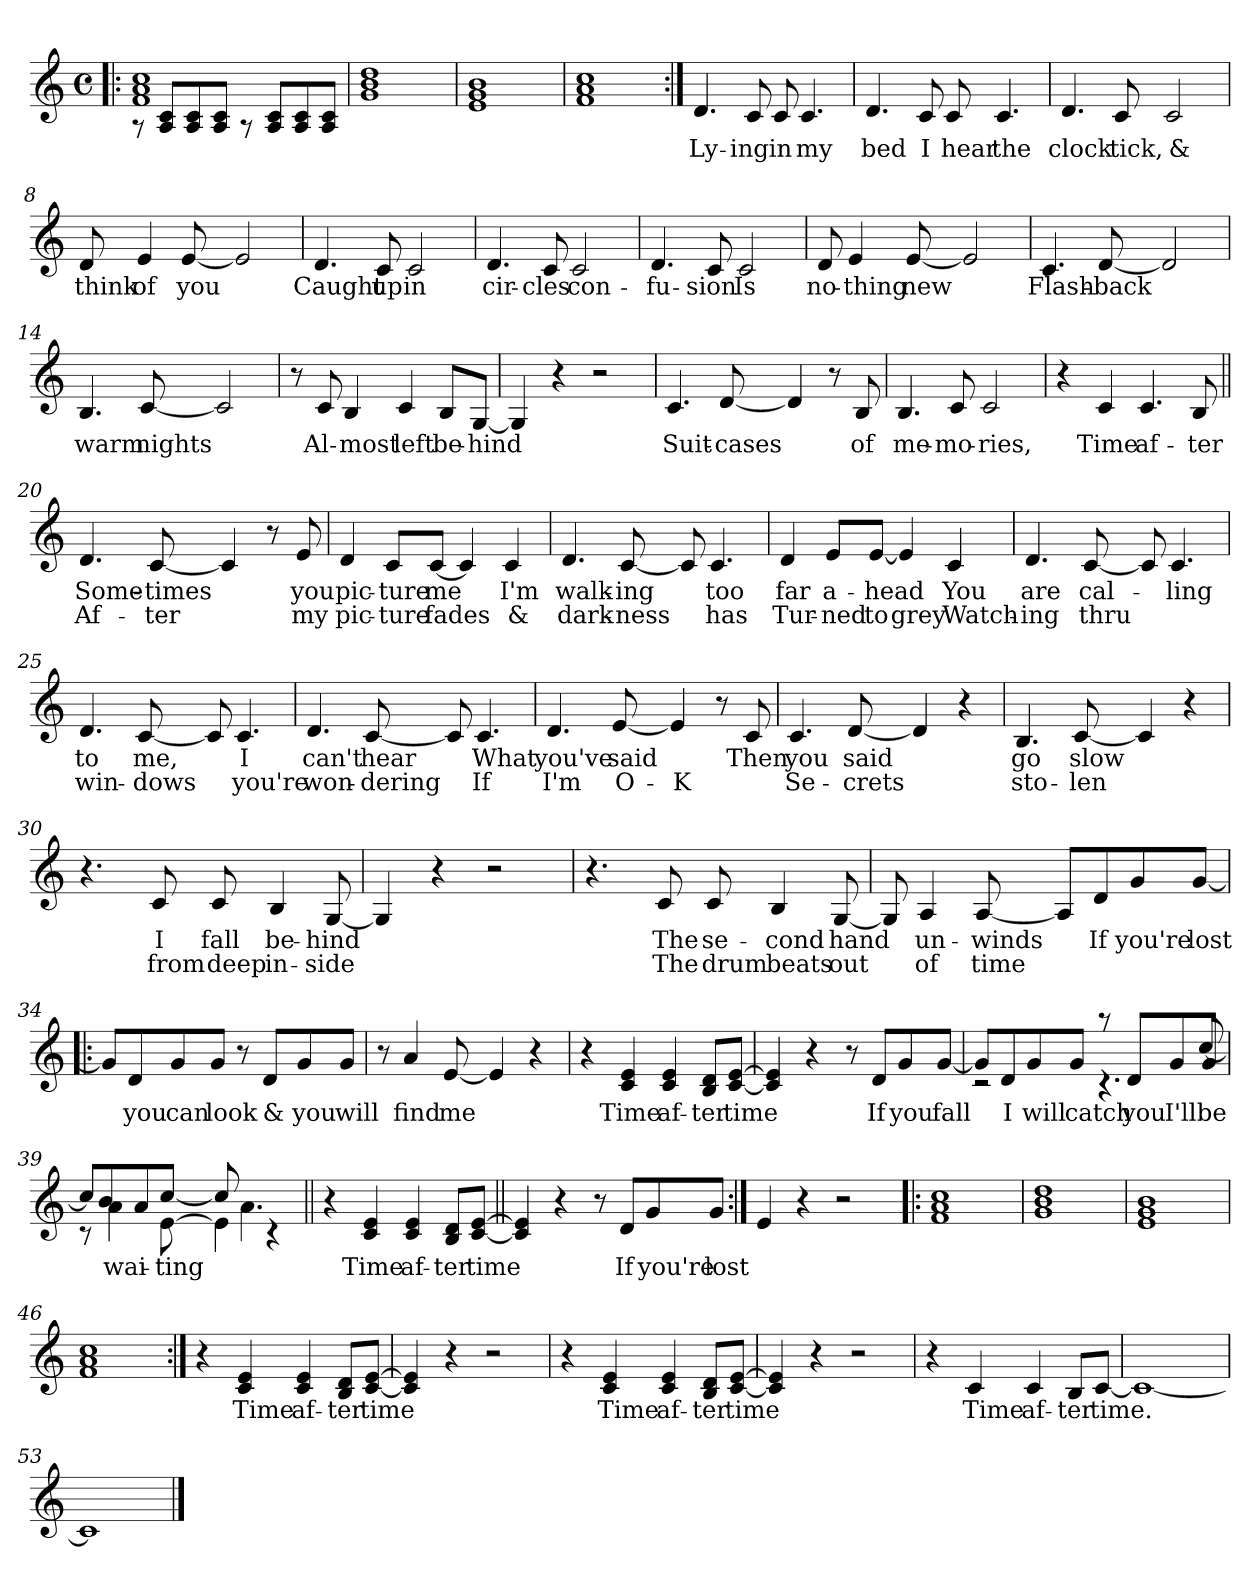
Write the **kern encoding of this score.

**kern	**text	**text
*part1	*part1	*part1
*staff1	*staff1	*staff1
*clefG2	*	*
*k[]	*	*
*C:	*	*
*M4/4	*	*
*met(c)	*	*
*MM100	*	*
=1!|:	=1!|:	=1!|:
*^	*	*
1f 1a 1cc	8rA	.	.
.	8A/ 8c/L	.	.
.	8A/ 8c/	.	.
.	8A/ 8c/J	.	.
.	8rA	.	.
.	8A/ 8c/L	.	.
.	8A/ 8c/	.	.
.	8A/ 8c/J	.	.
*v	*v	*	*
=2	=2	=2
1g 1b 1dd	.	.
=3	=3	=3
1e 1g 1b	.	.
=4	=4	=4
1f 1a 1cc	.	.
!!LO:LB:g=z
=5:|!	=5:|!	=5:|!
!	!LO:LY:b	!
4.d/	Ly-	.
!	!LO:LY:b	!
8c/	-ing	.
!	!LO:LY:b	!
8c/	in	.
!	!LO:LY:b	!
4.c/	my	.
=6	=6	=6
!	!LO:LY:b	!
4.d/	bed	.
!	!LO:LY:b	!
8c/	I	.
!	!LO:LY:b	!
8c/	hear	.
!	!LO:LY:b	!
4.c/	the	.
=7	=7	=7
!	!LO:LY:b	!
4.d/	clock	.
!	!LO:LY:b	!
8c/	tick,	.
!	!LO:LY:b	!
2c/	&	.
=8	=8	=8
!	!LO:LY:b	!
8d/	think	.
!	!LO:LY:b	!
4e/	of	.
!	!LO:LY:b	!
[8e/	you	.
2e/]	.	.
=9	=9	=9
!	!LO:LY:b	!
4.d/	Caught	.
!	!LO:LY:b	!
8c/	up	.
!	!LO:LY:b	!
2c/	in	.
!!LO:LB:g=z
=10	=10	=10
!	!LO:LY:b	!
4.d/	cir-	.
!	!LO:LY:b	!
8c/	-cles	.
!	!LO:LY:b	!
2c/	con-	.
=11	=11	=11
!	!LO:LY:b	!
4.d/	-fu-	.
!	!LO:LY:b	!
8c/	-sion	.
!	!LO:LY:b	!
2c/	Is	.
=12	=12	=12
!	!LO:LY:b	!
8d/	no-	.
!	!LO:LY:b	!
4e/	-thing	.
!	!LO:LY:b	!
[8e/	new	.
2e/]	.	.
=13	=13	=13
!	!LO:LY:b	!
4.c/	Flash-	.
!	!LO:LY:b	!
[8d/	-back	.
2d/]	.	.
=14	=14	=14
!	!LO:LY:b	!
4.B/	warm	.
!	!LO:LY:b	!
[8c/	nights	.
2c/]	.	.
!!LO:LB:g=z
=15	=15	=15
8r	.	.
!	!LO:LY:b	!
8c/	Al-	.
!	!LO:LY:b	!
4B/	-most	.
!	!LO:LY:b	!
4c/	left	.
!	!LO:LY:b	!
8B/L	be-	.
!	!LO:LY:b	!
[8G/J	-hind	.
=16	=16	=16
4G/]	.	.
4r	.	.
2r	.	.
=17	=17	=17
!	!LO:LY:b	!
4.c/	Suit-	.
!	!LO:LY:b	!
[8d/	-cases	.
4d/]	.	.
8r	.	.
!	!LO:LY:b	!
8B/	of	.
=18	=18	=18
!	!LO:LY:b	!
4.B/	me-	.
!	!LO:LY:b	!
8c/	-mo-	.
!	!LO:LY:b	!
2c/	-ries,	.
=19	=19	=19
4r	.	.
!	!LO:LY:b	!
4c/	Time	.
!	!LO:LY:b	!
4.c/	af-	.
!	!LO:LY:b	!
8B/	-ter	.
!!LO:LB:g=z
=20||	=20||	=20||
!	!LO:LY:b	!LO:LY:b
4.d/	Some-	Af-
!	!LO:LY:b	!LO:LY:b
[8c/	-times	-ter
4c/]	.	.
8r	.	.
!	!LO:LY:b	!LO:LY:b
8e/	you	my
=21	=21	=21
!	!LO:LY:b	!LO:LY:b
4d/	pic-	pic-
!	!LO:LY:b	!LO:LY:b
8c/L	-ture	-ture
!	!LO:LY:b	!LO:LY:b
[8c/J	me	fades
4c/]	.	.
!	!LO:LY:b	!LO:LY:b
4c/	I'm	&
=22	=22	=22
!	!LO:LY:b	!LO:LY:b
4.d/	walk-	dark-
!	!LO:LY:b	!LO:LY:b
[8c/	-ing	-ness
8c/]	.	.
!	!LO:LY:b	!LO:LY:b
4.c/	too	has
=23	=23	=23
!	!LO:LY:b	!LO:LY:b
4d/	far	Tur-
!	!LO:LY:b	!LO:LY:b
8e/L	a-	-ned
!	!LO:LY:b	!LO:LY:b
[8e/J	-head	to
!	!	!LO:LY:b
4e/]	.	grey
!	!LO:LY:b	!LO:LY:b
4c/	You	Watch-
!!LO:LB:g=z
=24	=24	=24
!	!LO:LY:b	!LO:LY:b
4.d/	are	-ing
!	!LO:LY:b	!LO:LY:b
[8c/	cal-	thru
8c/]	.	.
!	!LO:LY:b	!
4.c/	-ling	.
=25	=25	=25
!	!LO:LY:b	!LO:LY:b
4.d/	to	win-
!	!LO:LY:b	!LO:LY:b
[8c/	me,	-dows
8c/]	.	.
!	!LO:LY:b	!LO:LY:b
4.c/	I	you're
=26	=26	=26
!	!LO:LY:b	!LO:LY:b
4.d/	can't	won-
!	!LO:LY:b	!LO:LY:b
[8c/	hear	-dering
8c/]	.	.
!	!LO:LY:b	!LO:LY:b
4.c/	What	If
=27	=27	=27
!	!LO:LY:b	!LO:LY:b
4.d/	you've	I'm
!	!LO:LY:b	!LO:LY:b
[8e/	said	O-
!	!	!LO:LY:b
4e/]	.	-K
8r	.	.
!	!LO:LY:b	!
8c/	Then	.
!!LO:LB:g=z
=28	=28	=28
!	!LO:LY:b	!LO:LY:b
4.c/	you	Se-
!	!LO:LY:b	!LO:LY:b
[8d/	said	-crets
4d/]	.	.
4r	.	.
=29	=29	=29
!	!LO:LY:b	!LO:LY:b
4.B/	go	sto-
!	!LO:LY:b	!LO:LY:b
[8c/	slow	-len
4c/]	.	.
4r	.	.
=30	=30	=30
4.r	.	.
!	!LO:LY:b	!LO:LY:b
8c/	I	from
!	!LO:LY:b	!LO:LY:b
8c/	fall	deep
!	!LO:LY:b	!LO:LY:b
4B/	be-	in-
!	!LO:LY:b	!LO:LY:b
[8G/	-hind	-side
=31	=31	=31
4G/]	.	.
4r	.	.
2r	.	.
!!LO:PB:g=z
=32	=32	=32
4.r	.	.
!	!LO:LY:b	!LO:LY:b
8c/	The	The
!	!LO:LY:b	!LO:LY:b
8c/	se-	drum
!	!LO:LY:b	!LO:LY:b
4B/	-cond	beats
!	!LO:LY:b	!LO:LY:b
[8G/	hand	out
=33	=33	=33
8G/]	.	.
!	!LO:LY:b	!LO:LY:b
4A/	un-	of
!	!LO:LY:b	!LO:LY:b
[8A/	-winds	time
8A/L]	.	.
!	!LO:LY:b	!
8d/	If	.
!	!LO:LY:b	!
8g/	you're	.
!	!LO:LY:b	!
[8g/J	lost	.
!!LO:LB:g=z
=34!|:	=34!|:	=34!|:
8g/L]	.	.
!	!LO:LY:b	!
8d/	you	.
!	!LO:LY:b	!
8g/	can	.
!	!LO:LY:b	!
8g/J	look	.
8r	.	.
!	!LO:LY:b	!
8d/L	&	.
!	!LO:LY:b	!
8g/	you	.
!	!LO:LY:b	!
8g/J	will	.
=35	=35	=35
8r	.	.
!	!LO:LY:b	!
4a/	find	.
!	!LO:LY:b	!
[8e/	me	.
4e/]	.	.
4r	.	.
=36	=36	=36
4r	.	.
!	!LO:LY:b	!
4c/ 4e/	Time	.
!	!LO:LY:b	!
4c/ 4e/	af-	.
!	!LO:LY:b	!
8B/ 8d/L	-ter	.
!	!LO:LY:b	!
[8c/ [8e/J	time	.
=37	=37	=37
4c/] 4e/]	.	.
4r	.	.
8r	.	.
!	!LO:LY:b	!
8d/L	If	.
!	!LO:LY:b	!
8g/	you	.
!	!LO:LY:b	!
[8g/J	fall	.
!!LO:LB:g=z
=38	=38	=38
*^	*	*
8g/L]	2rc	.	.
!	!	!LO:LY:b	!
8d/	.	I	.
!	!	!LO:LY:b	!
8g/	.	will	.
!	!	!LO:LY:b	!
8g/J	.	catch	.
8raa	4.rc	.	.
!	!	!LO:LY:b	!
8d/L	.	you	.
!	!	!LO:LY:b	!
8g/	.	I'll	.
!	!	!LO:LY:b	!
8g/J	[>8cc/	be	.
=39	=39	=39	=39
8rc	8cc/L]	.	.
!	!	!LO:LY:b	!
4a\	8b/	wai-	.
.	8a/	.	.
!	!	!LO:LY:b	!
[<8e\	[>8cc/J	-ting	.
4e\]	8cc/]	.	.
.	4.a\	.	.
4rB	.	.	.
*v	*v	*	*
=40||	=40||	=40||
4r	.	.
!	!LO:LY:b	!
4c/ 4e/	Time	.
!	!LO:LY:b	!
4c/ 4e/	af-	.
!	!LO:LY:b	!
8B/ 8d/L	-ter	.
!	!LO:LY:b	!
[8c/ [8e/J	time	.
=41||	=41||	=41||
4c/] 4e/]	.	.
4r	.	.
8r	.	.
!	!LO:LY:b	!
8d/L	If	.
!	!LO:LY:b	!
8g/	you're	.
!	!LO:LY:b	!
8g/J	lost	.
!!LO:LB:g=z
=42:|!	=42:|!	=42:|!
4e/	.	.
4r	.	.
2r	.	.
=43!|:	=43!|:	=43!|:
1f 1a 1cc	.	.
=44	=44	=44
1g 1b 1dd	.	.
=45	=45	=45
1e 1g 1b	.	.
=46	=46	=46
1f 1a 1cc	.	.
!!LO:LB:g=z
=47:|!	=47:|!	=47:|!
4r	.	.
!	!LO:LY:b	!
4c/ 4e/	Time	.
!	!LO:LY:b	!
4c/ 4e/	af-	.
!	!LO:LY:b	!
8B/ 8d/L	-ter	.
!	!LO:LY:b	!
[8c/ [8e/J	time	.
=48	=48	=48
4c/] 4e/]	.	.
4r	.	.
2r	.	.
=49	=49	=49
4r	.	.
!	!LO:LY:b	!
4c/ 4e/	Time	.
!	!LO:LY:b	!
4c/ 4e/	af-	.
!	!LO:LY:b	!
8B/ 8d/L	-ter	.
!	!LO:LY:b	!
[8c/ [8e/J	time	.
=50	=50	=50
4c/] 4e/]	.	.
4r	.	.
2r	.	.
!!LO:LB:g=z
=51	=51	=51
4r	.	.
!	!LO:LY:b	!
4c/	Time	.
!	!LO:LY:b	!
4c/	af-	.
!	!LO:LY:b	!
8B/L	-ter	.
!	!LO:LY:b	!
[8c/J	time.	.
=52	=52	=52
1c_	.	.
=53	=53	=53
1c]	.	.
==	==	==
*-	*-	*-
